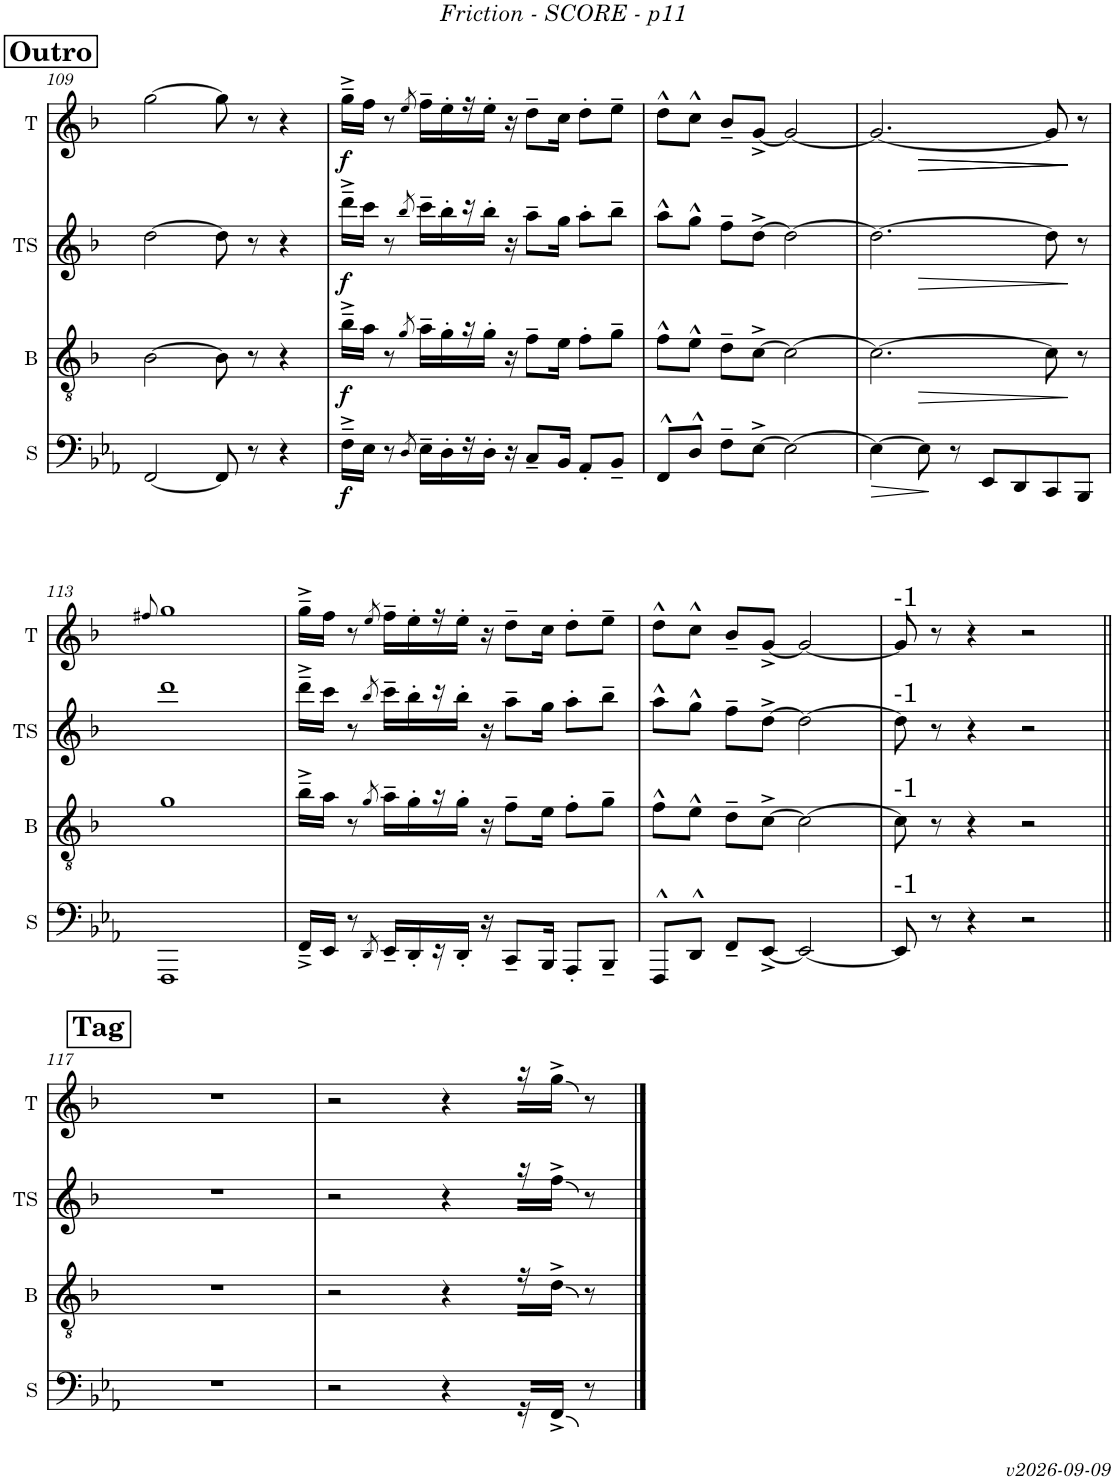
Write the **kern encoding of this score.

**kern	**dynam	**kern	**dynam	**kern	**dynam	**kern	**dynam
*part4	*part4	*part3	*part3	*part2	*part2	*part1	*part1
*staff4	*staff4	*staff3	*staff3	*staff2	*staff2	*staff1	*staff1
*I"Sousa	*	*I"Trombone	*	*I"Tenor Sax	*	*I"Trumpet	*
*I'S	*	*	*	*I'TS	*	*I'T	*
!!LO:PB:g=z
*clefF4	*	*clefGv2	*	*clefG2	*	*clefG2	*
*	*	*Trd1c2	*	*Trd8c14	*	*Trd1c2	*
*k[b-e-a-]	*	*k[b-]	*	*k[b-]	*	*k[b-]	*
*M4/4	*	*M4/4	*	*M4/4	*	*M4/4	*
!!LO:REH:place=s1:a:B:fs=14:t=Outro
=109	=109	=109	=109	=109	=109	=109	=109
[2FF/	.	[2B-\	.	[2dd\	.	[2gg\	.
8FF/]	.	8B-\]	.	8dd\]	.	8gg\]	.
8r	.	8r	.	8r	.	8r	.
4r	.	4r	.	4r	.	4r	.
=110	=110	=110	=110	=110	=110	=110	=110
!	!LO:DY:b	!	!LO:DY:b	!	!LO:DY:b	!	!LO:DY:b
16F~^\LL	f	16b-~^\LL	f	16ddd~^\LL	f	16gg~^\LL	f
16E-\JJ	.	16a\JJ	.	16ccc\JJ	.	16ff\JJ	.
8r	.	8r	.	8r	.	8r	.
8qD/	.	8qg/	.	8qbb-/	.	8qee/	.
16E-~\LL	.	16a~\LL	.	16ccc~\LL	.	16ff~\LL	.
16D'\	.	16g'\	.	16bb-'\	.	16ee'\	.
16r	.	16r	.	16r	.	16r	.
16D'\JJ	.	16g'\JJ	.	16bb-'\JJ	.	16ee'\JJ	.
16r	.	16r	.	16r	.	16r	.
8C~/L	.	8f~\L	.	8aa~\L	.	8dd~\L	.
16BB-/Jk	.	16e\Jk	.	16gg\Jk	.	16cc\Jk	.
8AA-'/L	.	8f'\L	.	8aa'\L	.	8dd'\L	.
8BB-~/J	.	8g~\J	.	8bb-~\J	.	8ee~\J	.
=111	=111	=111	=111	=111	=111	=111	=111
8FF^^/L	.	8f^^\L	.	8aa^^\L	.	8dd^^\L	.
8D^^/J	.	8e^^\J	.	8gg^^\J	.	8cc^^\J	.
8F~\L	.	8d~\L	.	8ff~\L	.	8b-~/L	.
[8E-^\J	.	[8c^\J	.	[8dd^\J	.	[8g^/J	.
2E-\_	.	2c\_	.	2dd\_	.	2g/_	.
=112	=112	=112	=112	=112	=112	=112	=112
!	!LO:HP:b	!	!	!	!	!	!
4E-\_	>	2.c\_	.	2.dd\_	.	2.g/_	.
8E-\]	.	.	.	.	.	.	.
8r	]	.	.	.	.	.	.
8EE-/L	.	.	.	.	.	.	.
8DD/	.	.	.	.	.	.	.
!	!	!	!LO:HP:b	!	!LO:HP:b	!	!LO:HP:b
!	!	!	!	!	!	!	!LO:HP:n=1:b
8CC/	.	8c\]	>	8dd\]	>	8g/]	> >
8BBB-/J	.	8r	]	8r	]	8r	]
.	.	.	.	.	.	.	]
!!LO:LB:g=z
=113	=113	=113	=113	=113	=113	=113	=113
.	.	.	.	.	.	8qff#X/	.
1FFF	.	1g	.	1ddd	.	1gg	.
=114	=114	=114	=114	=114	=114	=114	=114
16FF~^/LL	.	16b-~^\LL	.	16ddd~^\LL	.	16gg~^\LL	.
16EE-/JJ	.	16a\JJ	.	16ccc\JJ	.	16ff\JJ	.
8r	.	8r	.	8r	.	8r	.
8qDD/	.	8qg/	.	8qbb-/	.	8qee/	.
16EE-~/LL	.	16a~\LL	.	16ccc~\LL	.	16ff~\LL	.
16DD'/	.	16g'\	.	16bb-'\	.	16ee'\	.
16r	.	16r	.	16r	.	16r	.
16DD'/JJ	.	16g'\JJ	.	16bb-'\JJ	.	16ee'\JJ	.
16r	.	16r	.	16r	.	16r	.
8CC~/L	.	8f~\L	.	8aa~\L	.	8dd~\L	.
16BBB-/Jk	.	16e\Jk	.	16gg\Jk	.	16cc\Jk	.
8AAA-'/L	.	8f'\L	.	8aa'\L	.	8dd'\L	.
8BBB-~/J	.	8g~\J	.	8bb-~\J	.	8ee~\J	.
=115	=115	=115	=115	=115	=115	=115	=115
8FFF^^/L	.	8f^^\L	.	8aa^^\L	.	8dd^^\L	.
8DD^^/J	.	8e^^\J	.	8gg^^\J	.	8cc^^\J	.
8FF~/L	.	8d~\L	.	8ff~\L	.	8b-~/L	.
[8EE-^/J	.	[8c^\J	.	[8dd^\J	.	[8g^/J	.
2EE-/_	.	2c\_	.	2dd\_	.	2g/_	.
=116	=116	=116	=116	=116	=116	=116	=116
!	!	!	!	!	!	!LO:TX:a:t=-1	!
!	!	!	!	!LO:TX:a:t=-1	!	!	!
!	!	!LO:TX:a:t=-1	!	!	!	!	!
!LO:TX:a:t=-1	!	!	!	!	!	!	!
8EE-/]	.	8c\]	.	8dd\]	.	8g/]	.
8r	.	8r	.	8r	.	8r	.
4r	.	4r	.	4r	.	4r	.
2r	.	2r	.	2r	.	2r	.
!!LO:LB:g=z
!!LO:REH:place=s1:a:B:fs=14:t=Tag
=117||	=117||	=117||	=117||	=117||	=117||	=117||	=117||
1r	.	1r	.	1r	.	1r	.
=118	=118	=118	=118	=118	=118	=118	=118
2r	.	2r	.	2r	.	2r	.
4r	.	4r	.	4r	.	4r	.
16r	.	16r	.	16r	.	16r	.
16FF^/JJ	.	16d^\JJ	.	16ff^\JJ	.	16gg^\JJ	.
8r	.	8r	.	8r	.	8r	.
==	==	==	==	==	==	==	==
*-	*-	*-	*-	*-	*-	*-	*-
